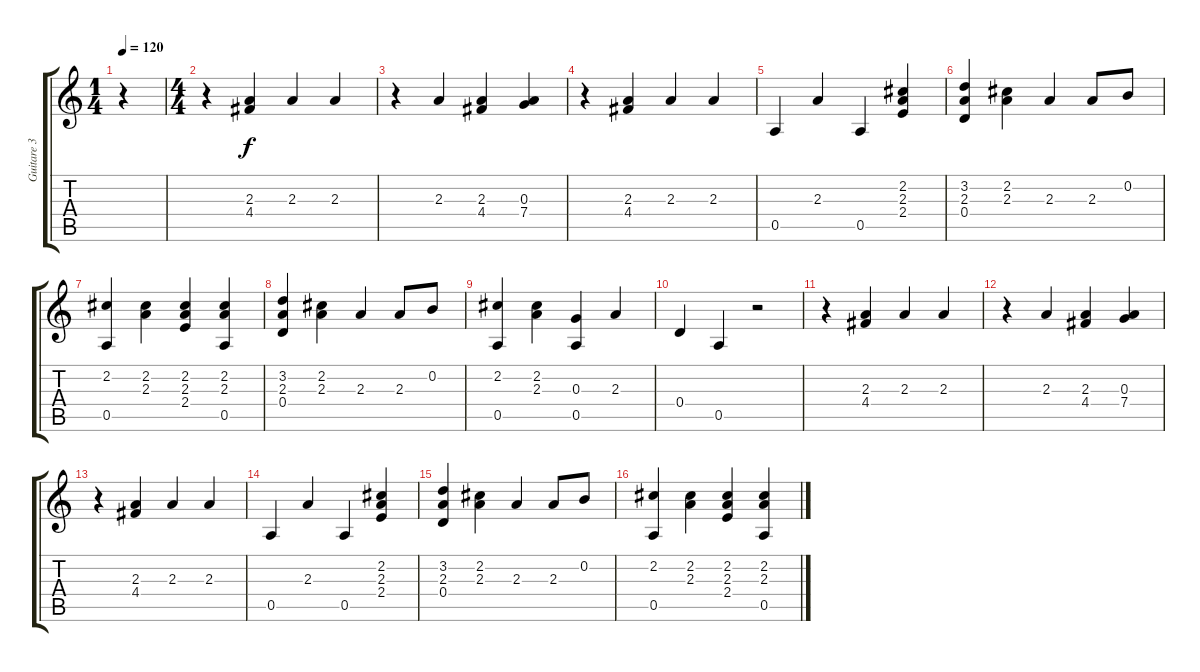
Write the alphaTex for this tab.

\track ("Guitare 3" "Guitare 3") {instrument acousticguitarnylon}
\staff {score tabs}
\tuning (E4 B3 G3 D3 A2 E2) {hide}
\ts (1 4)
\tempo 120
\clef g2
\ks c
r.4{dy f instrument acousticguitarnylon} |
\ts (4 4)
r.4 (2.3 4.4).4 2.3.4 2.3.4 |
r.4 2.3.4 (2.3 4.4).4 (0.3 7.4).4 |
r.4 (2.3 4.4).4 2.3.4 2.3.4 |
0.5.4 2.3.4 0.5.4 (2.2 2.3 2.4).4 |
(3.2 2.3 0.4).4 (2.2 2.3).4 2.3.4 2.3.8 0.2.8 |
(2.2 0.5).4 (2.2 2.3).4 (2.2 2.3 2.4).4 (2.2 2.3 0.5).4 |
(3.2 2.3 0.4).4 (2.2 2.3).4 2.3.4 2.3.8 0.2.8 |
(2.2 0.5).4 (2.2 2.3).4 (0.3 0.5).4 2.3.4 |
0.4.4 0.5.4 r.2 |
r.4 (2.3 4.4).4 2.3.4 2.3.4 |
r.4 2.3.4 (2.3 4.4).4 (0.3 7.4).4 |
r.4 (2.3 4.4).4 2.3.4 2.3.4 |
0.5.4 2.3.4 0.5.4 (2.2 2.3 2.4).4 |
(3.2 2.3 0.4).4 (2.2 2.3).4 2.3.4 2.3.8 0.2.8 |
(2.2 0.5).4 (2.2 2.3).4 (2.2 2.3 2.4).4 (2.2 2.3 0.5).4
